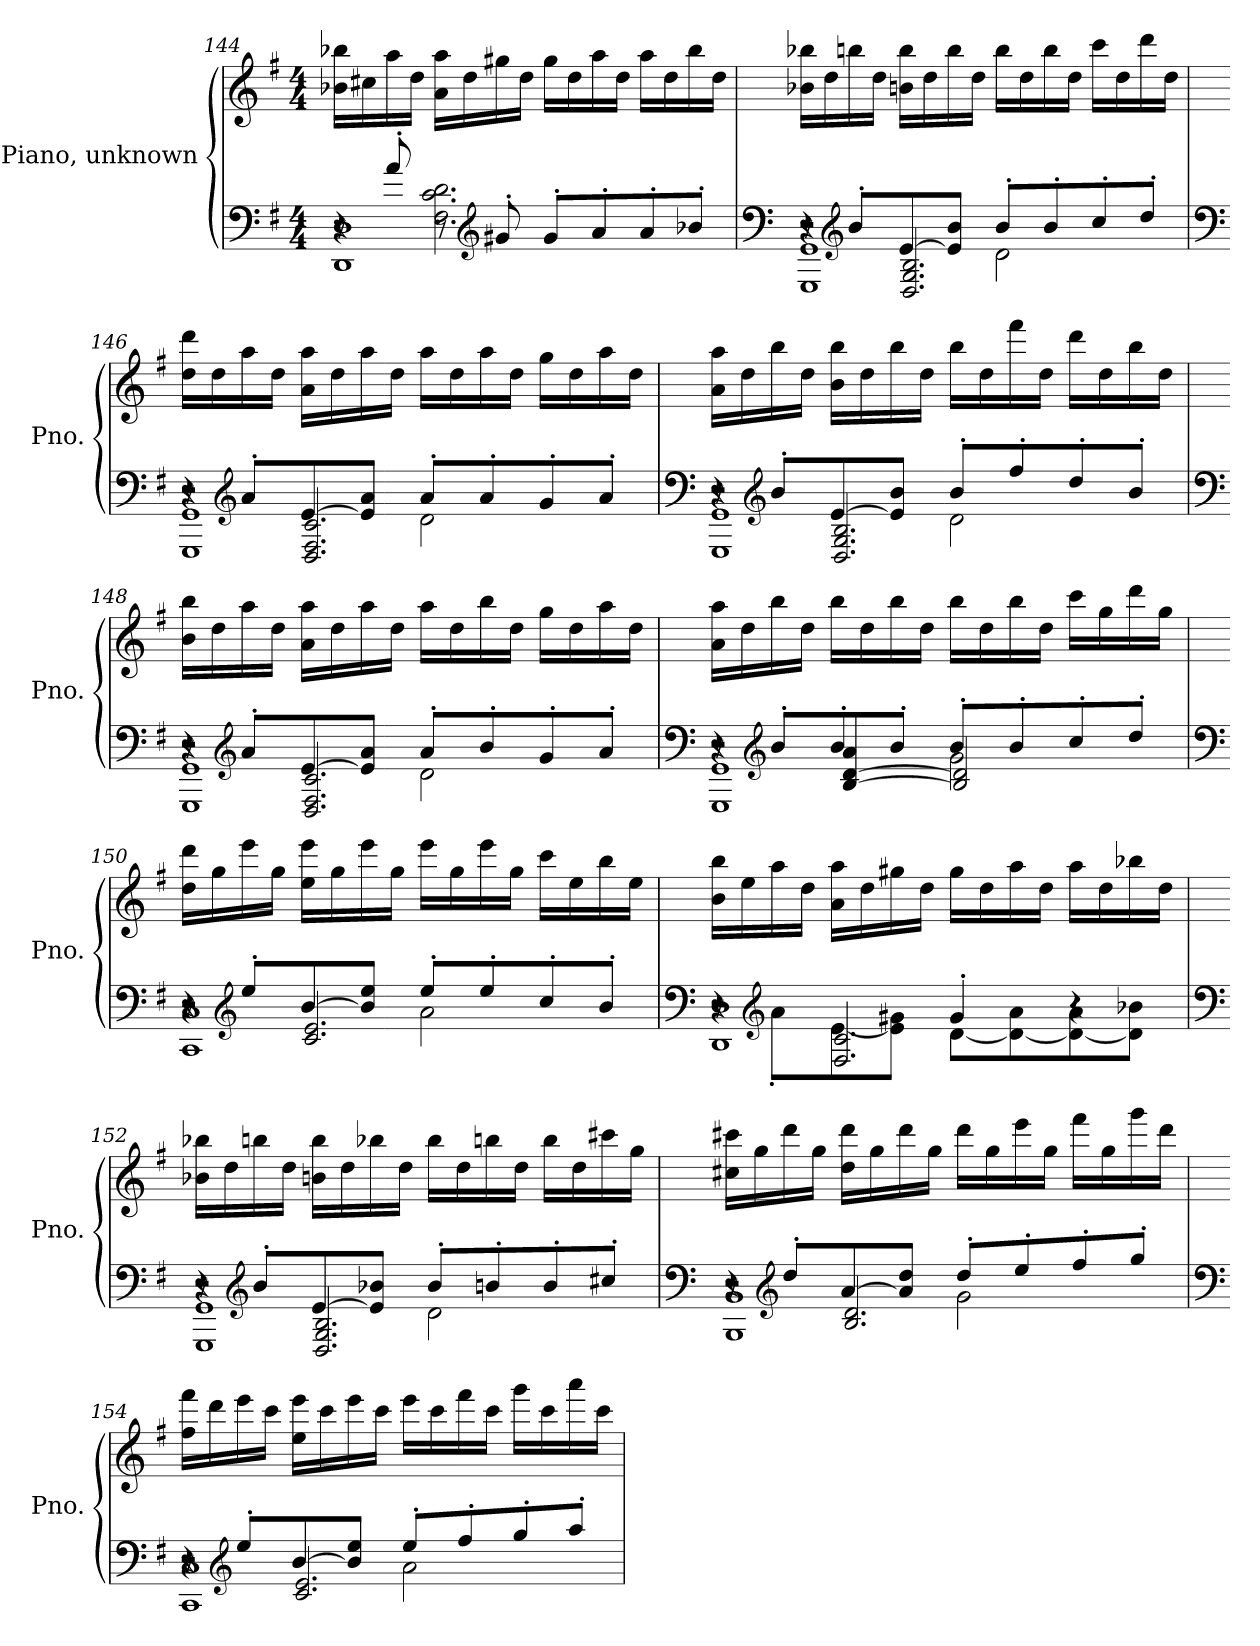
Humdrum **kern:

**kern	**kern
*part1	*part1
*staff2	*staff1
*I"Piano, unknown	*
*I'Pno.	*
!!LO:LB:g=z
*clefF4	*clefG2
*k[f#]	*k[f#]
*M4/4	*M4/4
=144	=144
*^	*
*	*^	*
8r	4r	1DD 1D	16b-X\ 16bb-X\LL
.	.	.	16cc#X\
8a'/	.	.	16aa\
.	.	.	16dd\JJ
8r	2.F#\ 2.c\ 2.d\	.	16a\ 16aa\LL
.	.	.	16dd\
*clefG2	*	*	*
8g#X'/	.	.	16gg#X\
.	.	.	16dd\JJ
8g#'/L	.	.	16gg#\LL
.	.	.	16dd\
8a'/	.	.	16aa\
.	.	.	16dd\JJ
8a'/	.	.	16aa\LL
.	.	.	16dd\
8b-X'/J	.	.	16bb-\
.	.	.	16dd\JJ
*v	*v	*v	*
=145	=145
*clefF4	*
*^	*
*	*^	*
*	*	*^	*
8r	2r	4r	1GGG 1GG	16b-X\ 16bb-X\LL
.	.	.	.	16dd\
*clefG2	*	*	*	*
8b'/L	.	.	.	16bbn\
.	.	.	.	16dd\JJ
[8e/	.	2.D/ 2.G/ 2.B/	.	16bn\ 16bb\LL
.	.	.	.	16dd\
8e/] 8b/J	.	.	.	16bb\
.	.	.	.	16dd\JJ
8b'/L	2d\	.	.	16bb\LL
.	.	.	.	16dd\
8b'/	.	.	.	16bb\
.	.	.	.	16dd\JJ
8cc'/	.	.	.	16ccc\LL
.	.	.	.	16dd\
8dd'/J	.	.	.	16ddd\
.	.	.	.	16dd\JJ
!!LO:LB:g=z
=146	=146	=146	=146	=146
*clefF4	*	*	*	*
8r	2r	4r	1GGG 1GG	16dd\ 16ddd\LL
.	.	.	.	16dd\
*clefG2	*	*	*	*
8a'/L	.	.	.	16aa\
.	.	.	.	16dd\JJ
[8e/	.	2.D/ 2.F#/ 2.c/	.	16a\ 16aa\LL
.	.	.	.	16dd\
8e/] 8a/J	.	.	.	16aa\
.	.	.	.	16dd\JJ
8a'/L	2d\	.	.	16aa\LL
.	.	.	.	16dd\
8a'/	.	.	.	16aa\
.	.	.	.	16dd\JJ
8g'/	.	.	.	16gg\LL
.	.	.	.	16dd\
8a'/J	.	.	.	16aa\
.	.	.	.	16dd\JJ
=147	=147	=147	=147	=147
*clefF4	*	*	*	*
8r	2r	4r	1GGG 1GG	16a\ 16aa\LL
.	.	.	.	16dd\
*clefG2	*	*	*	*
8b'/L	.	.	.	16bb\
.	.	.	.	16dd\JJ
[8e/	.	2.D/ 2.G/ 2.B/	.	16b\ 16bb\LL
.	.	.	.	16dd\
8e/] 8b/J	.	.	.	16bb\
.	.	.	.	16dd\JJ
8b'/L	2d\	.	.	16bb\LL
.	.	.	.	16dd\
8ff#'/	.	.	.	16fff#\
.	.	.	.	16dd\JJ
8dd'/	.	.	.	16ddd\LL
.	.	.	.	16dd\
8b'/J	.	.	.	16bb\
.	.	.	.	16dd\JJ
!!LO:LB:g=z
=148	=148	=148	=148	=148
*clefF4	*	*	*	*
8r	2r	4r	1GGG 1GG	16b\ 16bb\LL
.	.	.	.	16dd\
*clefG2	*	*	*	*
8a'/L	.	.	.	16aa\
.	.	.	.	16dd\JJ
[8e/	.	2.D/ 2.F#/ 2.c/	.	16a\ 16aa\LL
.	.	.	.	16dd\
8e/] 8a/J	.	.	.	16aa\
.	.	.	.	16dd\JJ
8a'/L	2d\	.	.	16aa\LL
.	.	.	.	16dd\
8b'/	.	.	.	16bb\
.	.	.	.	16dd\JJ
8g'/	.	.	.	16gg\LL
.	.	.	.	16dd\
8a'/J	.	.	.	16aa\
.	.	.	.	16dd\JJ
=149	=149	=149	=149	=149
*clefF4	*	*	*	*
8r	2r	4r	1GGG 1GG	16a\ 16aa\LL
.	.	.	.	16dd\
*clefG2	*	*	*	*
8b'/L	.	.	.	16bb\
.	.	.	.	16dd\JJ
8b'/	.	[4B/ [4d/ 4a/	.	16bb\LL
.	.	.	.	16dd\
8b'/J	.	.	.	16bb\
.	.	.	.	16dd\JJ
8b'/L	2g\	2B/] 2d/]	.	16bb\LL
.	.	.	.	16dd\
8b'/	.	.	.	16bb\
.	.	.	.	16dd\JJ
8cc'/	.	.	.	16ccc\LL
.	.	.	.	16gg\
8dd'/J	.	.	.	16ddd\
.	.	.	.	16gg\JJ
!!LO:LB:g=z
=150	=150	=150	=150	=150
*clefF4	*	*	*	*
8r	2r	4r	1CC 1C	16dd\ 16ddd\LL
.	.	.	.	16gg\
*clefG2	*	*	*	*
8ee'/L	.	.	.	16eee\
.	.	.	.	16gg\JJ
[8b/	.	2.c/ 2.e/	.	16ee\ 16eee\LL
.	.	.	.	16gg\
8b/] 8ee/J	.	.	.	16eee\
.	.	.	.	16gg\JJ
8ee'/L	2a\	.	.	16eee\LL
.	.	.	.	16gg\
8ee'/	.	.	.	16eee\
.	.	.	.	16gg\JJ
8cc'/	.	.	.	16ccc\LL
.	.	.	.	16ee\
8b'/J	.	.	.	16bb\
.	.	.	.	16ee\JJ
=151	=151	=151	=151	=151
*clefF4	*	*	*	*
2r	8r	4r	1DD 1D	16b\ 16bb\LL
.	.	.	.	16ee\
*clefG2	*	*	*	*
.	8a'\L	.	.	16aa\
.	.	.	.	16dd\JJ
.	[8e\	2.F#/ 2.c/	.	16a\ 16aa\LL
.	.	.	.	16dd\
.	8e\] 8g#X\J	.	.	16gg#X\
.	.	.	.	16dd\JJ
4g#'/	[8d\L	.	.	16gg#\LL
.	.	.	.	16dd\
.	8d\_ 8a\	.	.	16aa\
.	.	.	.	16dd\JJ
4r	8d\_ 8a\	.	.	16aa\LL
.	.	.	.	16dd\
.	8d\] 8b-X\J	.	.	16bb-X\
.	.	.	.	16dd\JJ
!!LO:LB:g=z
=152	=152	=152	=152	=152
*clefF4	*	*	*	*
8r	2r	4r	1GGG 1GG	16b-X\ 16bb-X\LL
.	.	.	.	16dd\
*clefG2	*	*	*	*
8b'/L	.	.	.	16bbn\
.	.	.	.	16dd\JJ
[8e/	.	2.D/ 2.G/ 2.B/	.	16bn\ 16bb\LL
.	.	.	.	16dd\
8e/] 8b-X/J	.	.	.	16bb-X\
.	.	.	.	16dd\JJ
8b-'/L	2d\	.	.	16bb-\LL
.	.	.	.	16dd\
8bn'/	.	.	.	16bbn\
.	.	.	.	16dd\JJ
8b'/	.	.	.	16bb\LL
.	.	.	.	16dd\
8cc#X'/J	.	.	.	16ccc#X\
.	.	.	.	16gg\JJ
=153	=153	=153	=153	=153
*clefF4	*	*	*	*
8r	2r	4r	1BBB 1BB	16cc#X\ 16ccc#X\LL
.	.	.	.	16gg\
*clefG2	*	*	*	*
8dd'/L	.	.	.	16ddd\
.	.	.	.	16gg\JJ
[8a/	.	2.B/ 2.d/	.	16dd\ 16ddd\LL
.	.	.	.	16gg\
8a/] 8dd/J	.	.	.	16ddd\
.	.	.	.	16gg\JJ
8dd'/L	2g\	.	.	16ddd\LL
.	.	.	.	16gg\
8ee'/	.	.	.	16eee\
.	.	.	.	16gg\JJ
8ff#'/	.	.	.	16fff#\LL
.	.	.	.	16gg\
8gg'/J	.	.	.	16ggg\
.	.	.	.	16ddd\JJ
!!LO:PB:g=z
=154	=154	=154	=154	=154
*clefF4	*	*	*	*
8r	2r	4r	1CC 1C	16ff#\ 16fff#\LL
.	.	.	.	16ddd\
*clefG2	*	*	*	*
8ee'/L	.	.	.	16eee\
.	.	.	.	16ccc\JJ
[8b/	.	2.c/ 2.e/	.	16ee\ 16eee\LL
.	.	.	.	16ccc\
8b/] 8ee/J	.	.	.	16eee\
.	.	.	.	16ccc\JJ
8ee'/L	2a\	.	.	16eee\LL
.	.	.	.	16ccc\
8ff#'/	.	.	.	16fff#\
.	.	.	.	16ccc\JJ
8gg'/	.	.	.	16ggg\LL
.	.	.	.	16ccc\
8aa'/J	.	.	.	16aaa\
.	.	.	.	16ccc\JJ
*v	*v	*v	*v	*
=	=
*-	*-
